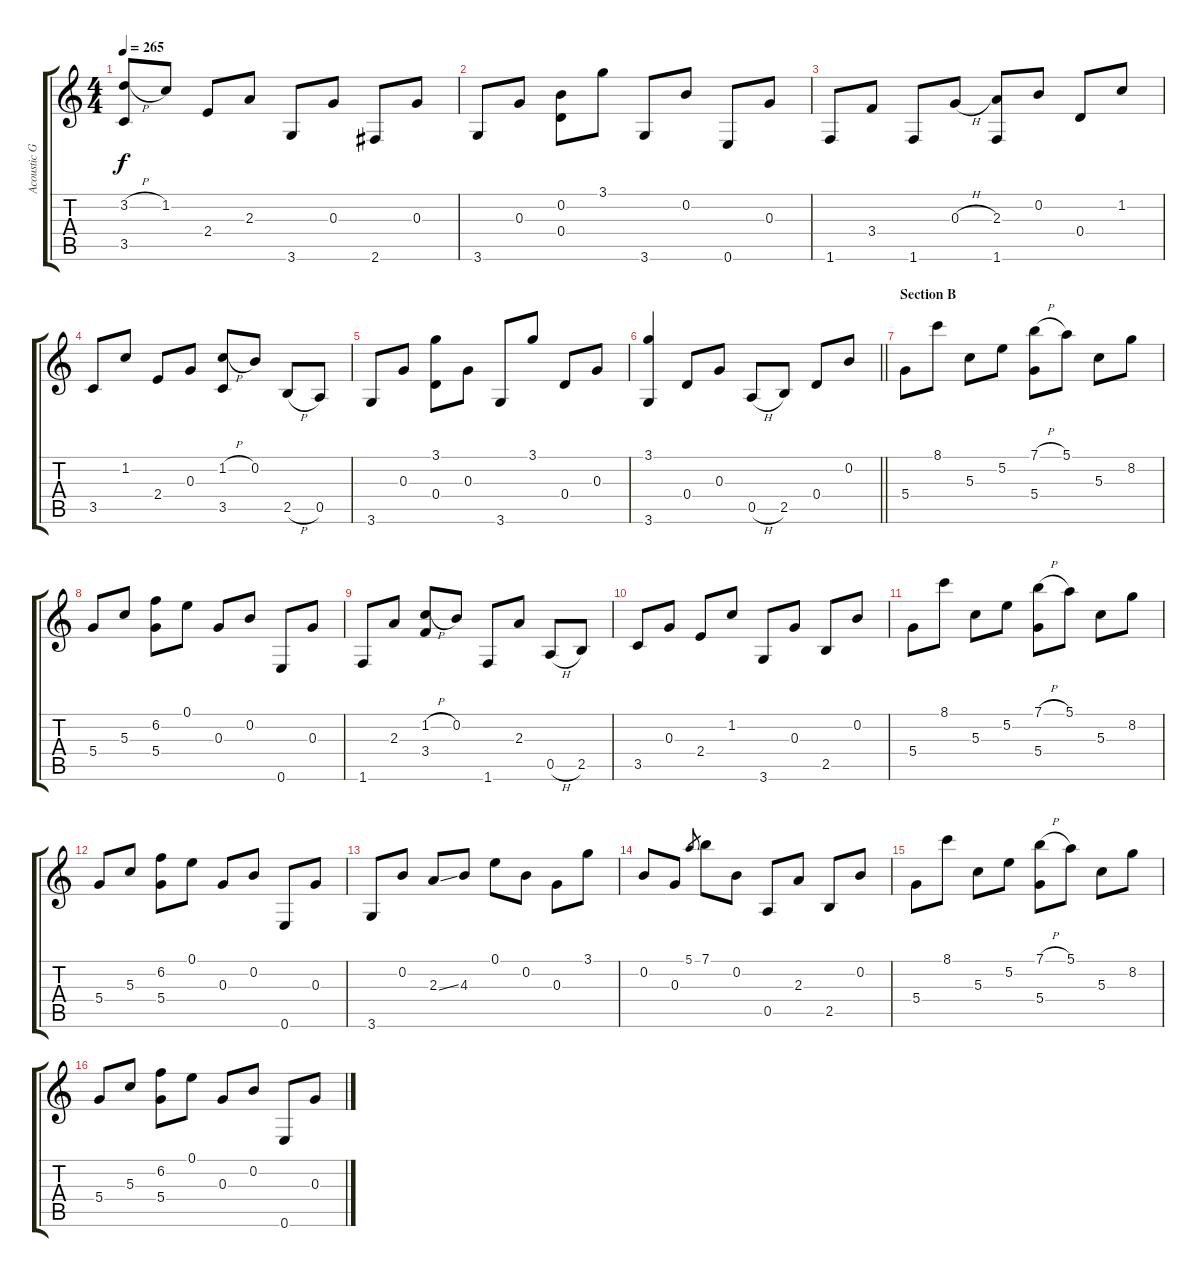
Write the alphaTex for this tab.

\track ("Acoustic Guitar" "Acoustic G") {instrument acousticguitarsteel}
\staff {score tabs}
\tuning (E4 B3 G3 D3 A2 E2) {hide}
\ts (4 4)
\tempo 265
\clef g2
\ks c
(3.2{h} 3.5).8{dy f} 1.2.8 2.4.8 2.3.8 3.6.8 0.3.8 2.6.8 0.3.8 |
3.6.8 0.3.8 (0.2 0.4).8 3.1.8 3.6.8 0.2.8 0.6.8 0.3.8 |
1.6.8 3.4.8 1.6.8 0.3{h}.8 (2.3 1.6).8 0.2.8 0.4.8 1.2.8 |
3.5.8 1.2.8 2.4.8 0.3.8 (1.2{h} 3.5).8 0.2.8 2.5{h}.8 0.5.8 |
3.6.8 0.3.8 (3.1 0.4).8 0.3.8 3.6.8 3.1.8 0.4.8 0.3.8 |
\barLineRight lightlight
(3.1 3.6).4 0.4.8 0.3.8 0.5{h}.8 2.5.8 0.4.8 0.2.8 |
\section ("" "Section B")
5.4.8 8.1.8 5.3.8 5.2.8 (7.1{h} 5.4).8 5.1.8 5.3.8 8.2.8 |
5.4.8 5.3.8 (6.2 5.4).8 0.1.8 0.3.8 0.2.8 0.6.8 0.3.8 |
1.6.8 2.3.8 (1.2{h} 3.4).8 0.2.8 1.6.8 2.3.8 0.5{h}.8 2.5.8 |
3.5.8 0.3.8 2.4.8 1.2.8 3.6.8 0.3.8 2.5.8 0.2.8 |
5.4.8 8.1.8 5.3.8 5.2.8 (7.1{h} 5.4).8 5.1.8 5.3.8 8.2.8 |
5.4.8 5.3.8 (6.2 5.4).8 0.1.8 0.3.8 0.2.8 0.6.8 0.3.8 |
3.6.8 0.2.8 2.3{ss}.8 4.3.8 0.1.8 0.2.8 0.3.8 3.1.8 |
0.2.8 0.3.8 5.1.8{gr} 7.1.8 0.2.8 0.5.8 2.3.8 2.5.8 0.2.8 |
5.4.8 8.1.8 5.3.8 5.2.8 (7.1{h} 5.4).8 5.1.8 5.3.8 8.2.8 |
5.4.8 5.3.8 (6.2 5.4).8 0.1.8 0.3.8 0.2.8 0.6.8 0.3.8
